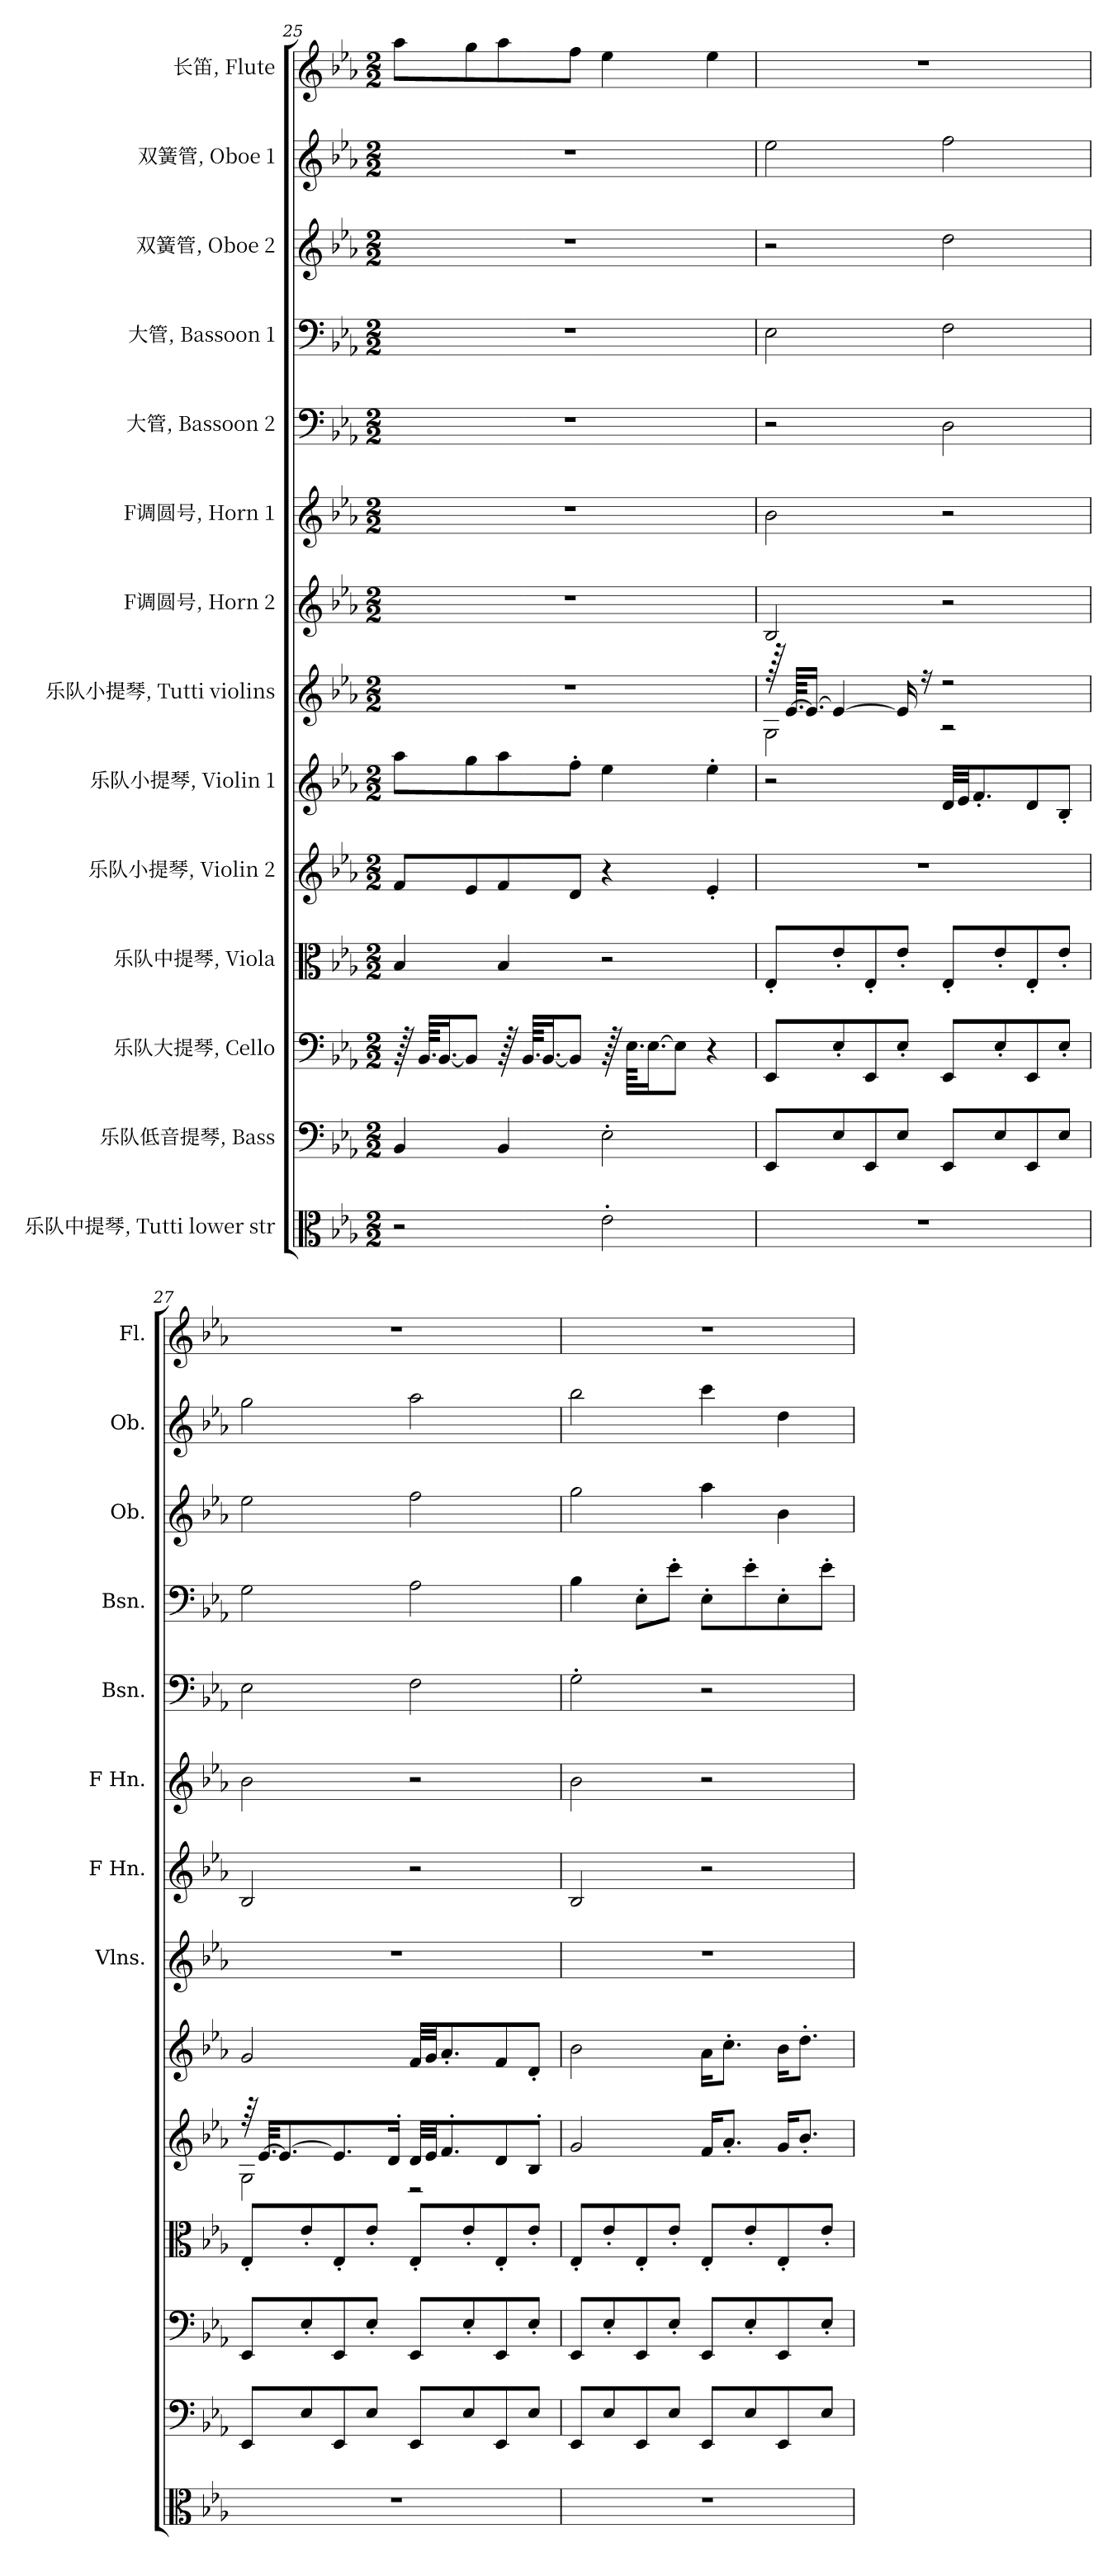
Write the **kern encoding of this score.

**kern	**kern	**kern	**kern	**kern	**kern	**kern	**kern	**kern	**kern	**kern	**kern	**kern	**kern
*part14	*part13	*part12	*part11	*part10	*part9	*part8	*part7	*part6	*part5	*part4	*part3	*part2	*part1
*staff14	*staff13	*staff12	*staff11	*staff10	*staff9	*staff8	*staff7	*staff6	*staff5	*staff4	*staff3	*staff2	*staff1
*I"乐队中提琴, Tutti lower str	*I"乐队低音提琴, Bass	*I"乐队大提琴, Cello	*I"乐队中提琴, Viola	*I"乐队小提琴, Violin 2	*I"乐队小提琴, Violin 1	*I"乐队小提琴, Tutti violins	*I"F调圆号, Horn 2	*I"F调圆号, Horn 1	*I"大管, Bassoon 2	*I"大管, Bassoon 1	*I"双簧管, Oboe 2	*I"双簧管, Oboe 1	*I"长笛, Flute
*	*	*	*	*	*	*I'Vlns.	*I'F Hn.	*I'F Hn.	*I'Bsn.	*I'Bsn.	*I'Ob.	*I'Ob.	*I'Fl.
*clefC3	*clefF4	*clefF4	*clefC3	*clefG2	*clefG2	*clefG2	*clefG2	*clefG2	*clefF4	*clefF4	*clefG2	*clefG2	*clefG2
*	*ITrd7c12	*	*	*	*	*	*ITrd4c7	*ITrd4c7	*	*	*	*	*
*k[b-e-a-]	*k[b-e-a-]	*k[b-e-a-]	*k[b-e-a-]	*k[b-e-a-]	*k[b-e-a-]	*k[b-e-a-]	*k[b-e-a-d-]	*k[b-e-a-d-]	*k[b-e-a-]	*k[b-e-a-]	*k[b-e-a-]	*k[b-e-a-]	*k[b-e-a-]
*M2/2	*M2/2	*M2/2	*M2/2	*M2/2	*M2/2	*M2/2	*M2/2	*M2/2	*M2/2	*M2/2	*M2/2	*M2/2	*M2/2
*MM160	*MM160	*MM160	*MM160	*MM160	*MM160	*MM160	*MM160	*MM160	*MM160	*MM160	*MM160	*MM160	*MM160
=25	=25	=25	=25	=25	=25	=25	=25	=25	=25	=25	=25	=25	=25
2r	4BBB-/	128r	4B-/	8f/L	8aa-\L	1r	1r	1r	1r	1r	1r	1r	8aa-\L
.	.	64.BB-/KKLL	.	.	.	.	.	.	.	.	.	.	.
.	.	[16.BB-/J	.	.	.	.	.	.	.	.	.	.	.
.	.	8BB-/J]	.	8e-/	8gg\	.	.	.	.	.	.	.	8gg\
.	4BBB-/	128r	4B-/	8f/	8aa-\	.	.	.	.	.	.	.	8aa-\
.	.	64.BB-/KKLL	.	.	.	.	.	.	.	.	.	.	.
.	.	[16.BB-/J	.	.	.	.	.	.	.	.	.	.	.
.	.	8BB-/J]	.	8d/J	8ff'\J	.	.	.	.	.	.	.	8ff\J
*	*	*	*	*	*	*	*	*	*	*	*	*	*MM159
2e-'\	2EE-'\	128r	2r	4r	4ee-\	.	.	.	.	.	.	.	4ee-\
.	.	64.E-\KKLL	.	.	.	.	.	.	.	.	.	.	.
.	.	[16.E-\J	.	.	.	.	.	.	.	.	.	.	.
.	.	8E-\J]	.	.	.	.	.	.	.	.	.	.	.
.	.	4r	.	4e-'/	4ee-'\	.	.	.	.	.	.	.	4ee-\
!!LO:PB:g=z
=26	=26	=26	=26	=26	=26	=26	=26	=26	=26	=26	=26	=26	=26
*	*	*	*	*	*	*	*	*	*	*	*	*	*MM160
*	*	*	*	*	*	*^	*	*	*	*	*	*	*
1r	8EEE-/L	8EE-/L	8E-'/L	1r	2r	128r	2G\	2E-/	2e-\	2r	2E-\	2r	2ee-\	1r
.	.	.	.	.	.	[64.e-/KKLL	.	.	.	.	.	.	.	.
.	.	.	.	.	.	16.e-/JJ_	.	.	.	.	.	.	.	.
.	8EE-/	8E-'/	8e-'/	.	.	4e-/_	.	.	.	.	.	.	.	.
.	8EEE-/	8EE-/	8E-'/	.	.	.	.	.	.	.	.	.	.	.
.	8EE-/J	8E-'/J	8e-'/J	.	.	16e-/]	.	.	.	.	.	.	.	.
.	.	.	.	.	.	16r	.	.	.	.	.	.	.	.
.	8EEE-/L	8EE-/L	8E-'/L	.	32d/LLL	2r	2r	2r	2r	2D\	2F\	2dd\	2ff\	.
.	.	.	.	.	32e-/JJ	.	.	.	.	.	.	.	.	.
.	.	.	.	.	8.f'/	.	.	.	.	.	.	.	.	.
.	8EE-/	8E-'/	8e-'/	.	.	.	.	.	.	.	.	.	.	.
.	8EEE-/	8EE-/	8E-'/	.	8d/	.	.	.	.	.	.	.	.	.
.	8EE-/J	8E-'/J	8e-'/J	.	8B-'/J	.	.	.	.	.	.	.	.	.
*	*	*	*	*	*	*v	*v	*	*	*	*	*	*	*
=27	=27	=27	=27	=27	=27	=27	=27	=27	=27	=27	=27	=27	=27
*	*	*	*	*	*	*	*	*	*	*	*	*	*MM160
*	*	*	*	*^	*	*	*	*	*	*	*	*	*
1r	8EEE-/L	8EE-/L	8E-'/L	64r	2G\	2g/	1r	2E-/	2e-\	2E-\	2G\	2ee-\	2gg\	1r
.	.	.	.	[32.e-/KKL	.	.	.	.	.	.	.	.	.	.
.	.	.	.	8.e-/_	.	.	.	.	.	.	.	.	.	.
.	8EE-/	8E-'/	8e-'/	.	.	.	.	.	.	.	.	.	.	.
.	8EEE-/	8EE-/	8E-'/	8.e-/]	.	.	.	.	.	.	.	.	.	.
.	8EE-/J	8E-'/J	8e-'/J	.	.	.	.	.	.	.	.	.	.	.
.	.	.	.	16d'/Jk	.	.	.	.	.	.	.	.	.	.
.	8EEE-/L	8EE-/L	8E-'/L	32d/LLL	2r	32f/LLL	.	2r	2r	2F\	2A-\	2ff\	2aa-\	.
.	.	.	.	32e-/JJ	.	32g/JJ	.	.	.	.	.	.	.	.
.	.	.	.	8.f'/	.	8.a-'/	.	.	.	.	.	.	.	.
.	8EE-/	8E-'/	8e-'/	.	.	.	.	.	.	.	.	.	.	.
.	8EEE-/	8EE-/	8E-'/	8d/	.	8f/	.	.	.	.	.	.	.	.
.	8EE-/J	8E-'/J	8e-'/J	8B-'/J	.	8d'/J	.	.	.	.	.	.	.	.
*	*	*	*	*v	*v	*	*	*	*	*	*	*	*	*
=28	=28	=28	=28	=28	=28	=28	=28	=28	=28	=28	=28	=28	=28
*	*	*	*	*	*	*	*	*	*	*	*	*	*MM160
1r	8EEE-/L	8EE-/L	8E-'/L	2g/	2b-\	1r	2E-/	2e-\	2G'\	4B-\	2gg\	2bb-\	1r
.	8EE-/	8E-'/	8e-'/	.	.	.	.	.	.	.	.	.	.
.	8EEE-/	8EE-/	8E-'/	.	.	.	.	.	.	8E-'\L	.	.	.
.	8EE-/J	8E-'/J	8e-'/J	.	.	.	.	.	.	8e-'\J	.	.	.
.	8EEE-/L	8EE-/L	8E-'/L	16f/KL	16a-\KL	.	2r	2r	2r	8E-'\L	4aa-\	4ccc\	.
.	.	.	.	8.a-'/J	8.cc'\J	.	.	.	.	.	.	.	.
.	8EE-/	8E-'/	8e-'/	.	.	.	.	.	.	8e-'\	.	.	.
.	8EEE-/	8EE-/	8E-'/	16g/KL	16b-\KL	.	.	.	.	8E-'\	4b-\	4dd\	.
.	.	.	.	8.b-'/J	8.dd'\J	.	.	.	.	.	.	.	.
.	8EE-/J	8E-'/J	8e-'/J	.	.	.	.	.	.	8e-'\J	.	.	.
=	=	=	=	=	=	=	=	=	=	=	=	=	=
*-	*-	*-	*-	*-	*-	*-	*-	*-	*-	*-	*-	*-	*-
